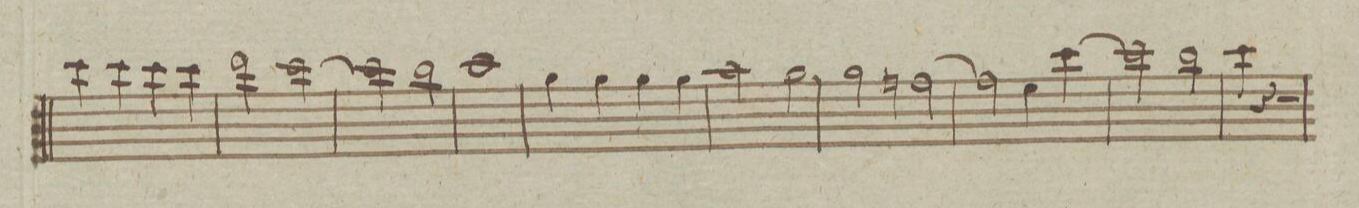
**kern
*I"Flauto Primo
*clefG2
*k[]
*met(c|)
*M2/2
4ccc\
4ccc\
4ccc\
4ccc\
=200
2ddd\
[2ccc\
=201
2ccc\]
2bb\
=202
1aa\
=203
4gg\
4gg\
4gg\
4gg\
=204
2aa\
2gg\
=205
2gg\
[2ffn\
=206
2ff\]
4ee\
[4ccc\
=207
2ccc\]
2bb\
=208
4ccc\
4r
2r
=209
*-
